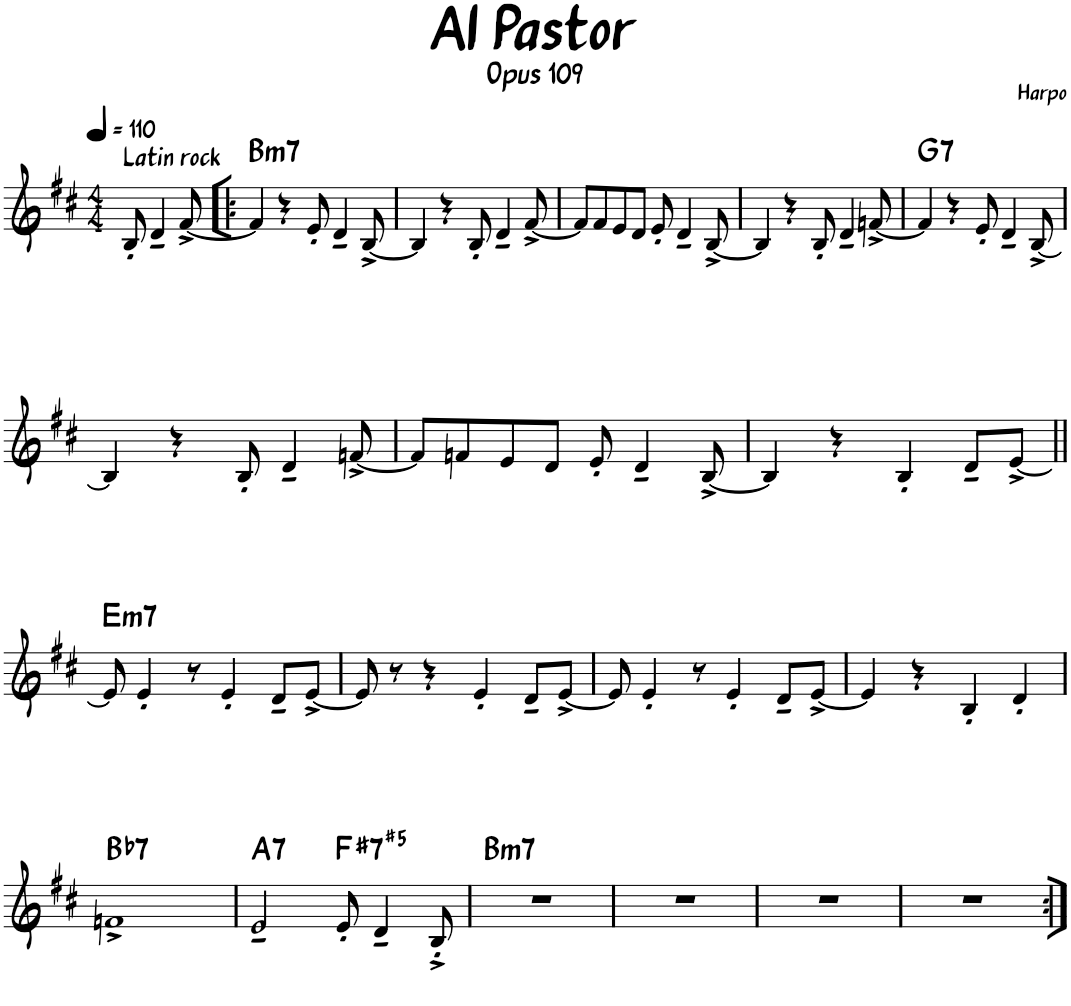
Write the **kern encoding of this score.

**kern	**harte
*part1	*part1
*staff1	*
*I"Piano	*
*I'Pno.	*
*clefG2	*
*k[f#c#]	*
*M4/4	*
*MM110	*
=	=
!LO:TX:a:B:t=Latin rock	!
8B'/	.
4d~/	.
[8f#^/	.
=1!|:	=1!|:
!	!LO:H:kt=m7
4f#/]	B:min7
4r	.
8e'/	.
4d~/	.
[8B^/	.
=2	=2
4B/]	.
4r	.
8B'/	.
4d~/	.
[8f#^/	.
=3	=3
8f#/L]	.
8f#/	.
8e/	.
8d/J	.
8e'/	.
4d~/	.
[8B^/	.
=4	=4
4B/]	.
4r	.
8B'/	.
4d~/	.
[8fn^/	.
=5	=5
!	!LO:H:kt=7
4f/]	G:7
4r	.
8e'/	.
4d~/	.
[8B^/	.
!!LO:LB:g=z
=6	=6
4B/]	.
4r	.
8B'/	.
4d~/	.
[8fn^/	.
=7	=7
8f/L]	.
8fn/	.
8e/	.
8d/J	.
8e'/	.
4d~/	.
[8B^/	.
=8	=8
4B/]	.
4r	.
4B'/	.
8d~/L	.
[8e^/J	.
!!LO:LB:g=z
=9||	=9||
!	!LO:H:kt=m7
8e/]	E:min7
4e'/	.
8r	.
4e'/	.
8d~/L	.
[8e^/J	.
=10	=10
8e/]	.
8r	.
4r	.
4e'/	.
8d~/L	.
[8e^/J	.
=11	=11
8e/]	.
4e'/	.
8r	.
4e'/	.
8d~/L	.
[8e^/J	.
=12	=12
4e/]	.
4r	.
4B'/	.
4d'/	.
!!LO:LB:g=z
=13	=13
!	!LO:H:kt=7
1fn^	Bb:7
=14	=14
!	!LO:H:kt=7
2e~/	A:7
!	!LO:H:kt=7
8e'/	F#:(3,#5,b7)
4d~/	.
8B'^/	.
=15	=15
!	!LO:H:kt=m7
1r	B:min7
=16	=16
1r	.
=17	=17
1r	.
=18	=18
1r	.
=:|!	=:|!
*-	*-
